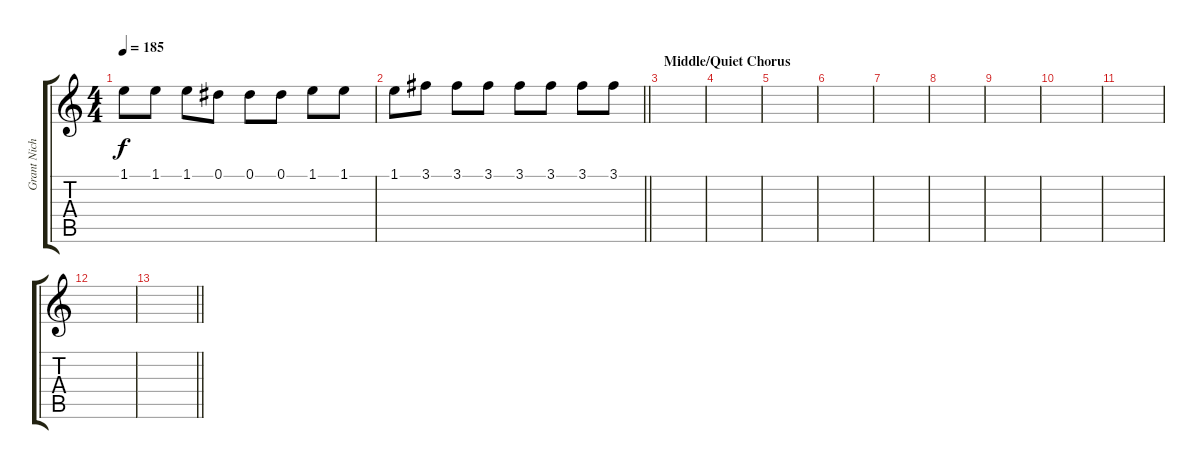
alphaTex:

\track ("Grant Nicholas(Lead Guitar)" "Grant Nich") {instrument distortionguitar}
\staff {score tabs}
\tuning (Eb4 Bb3 Gb3 Db3 Ab2 Eb2) {hide}
\ts (4 4)
\tempo 185
\clef g2
\ks c
1.1.8{dy f} 1.1.8 1.1.8 0.1.8 0.1.8 0.1.8 1.1.8 1.1.8 |
\barLineRight lightlight
1.1.8 3.1.8 3.1.8 3.1.8 3.1.8 3.1.8 3.1.8 3.1.8 |
\section ("" "Middle/Quiet Chorus")
|
|
|
|
|
|
|
|
|
|
\barLineRight lightlight
